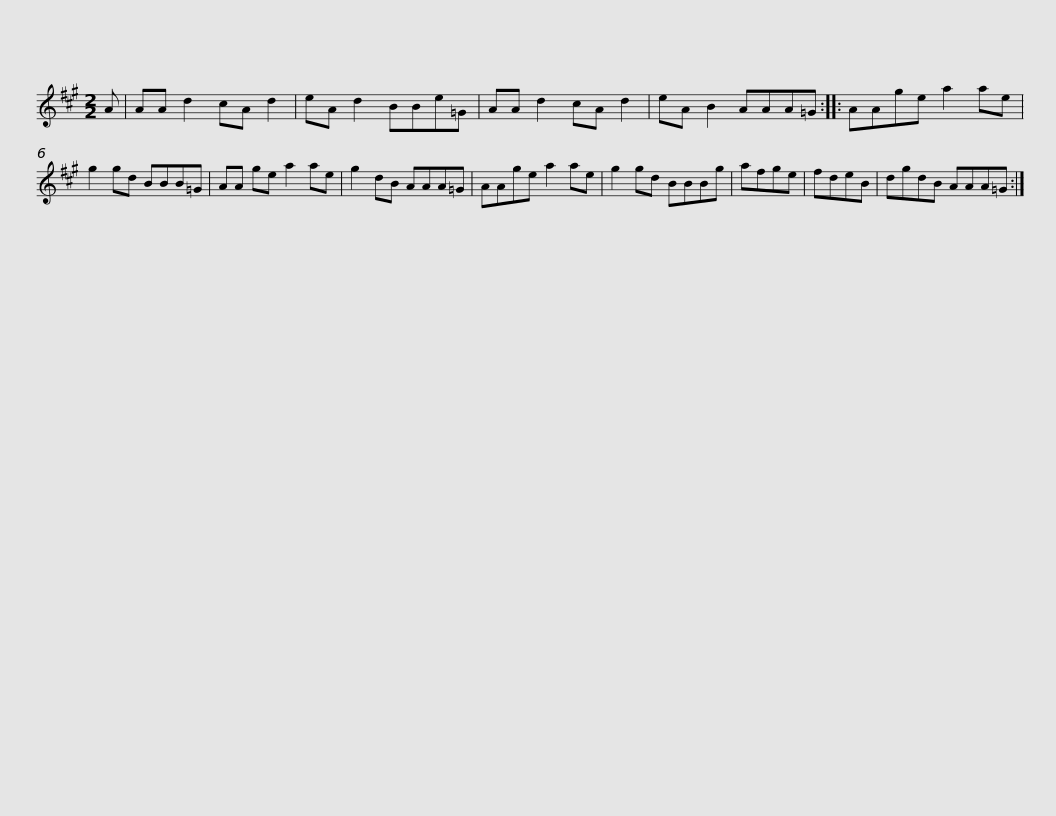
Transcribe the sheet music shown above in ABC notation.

X:1
L:1/8
M:2/2
I:linebreak $
K:A
V:1 treble
V:1
 A | AA d2 cA d2 | eA d2 BBe=G | AA d2 cA d2 | eA B2 AAA=G :: %5
 AAge a2 ae |$ g2 gd BBB=G | AA ge a2 ae | g2 dB AAA=G | AAge a2 ae | %10
 g2 gd BBBg | afge | fdeB |$ dgdB AAA=G :| %14
